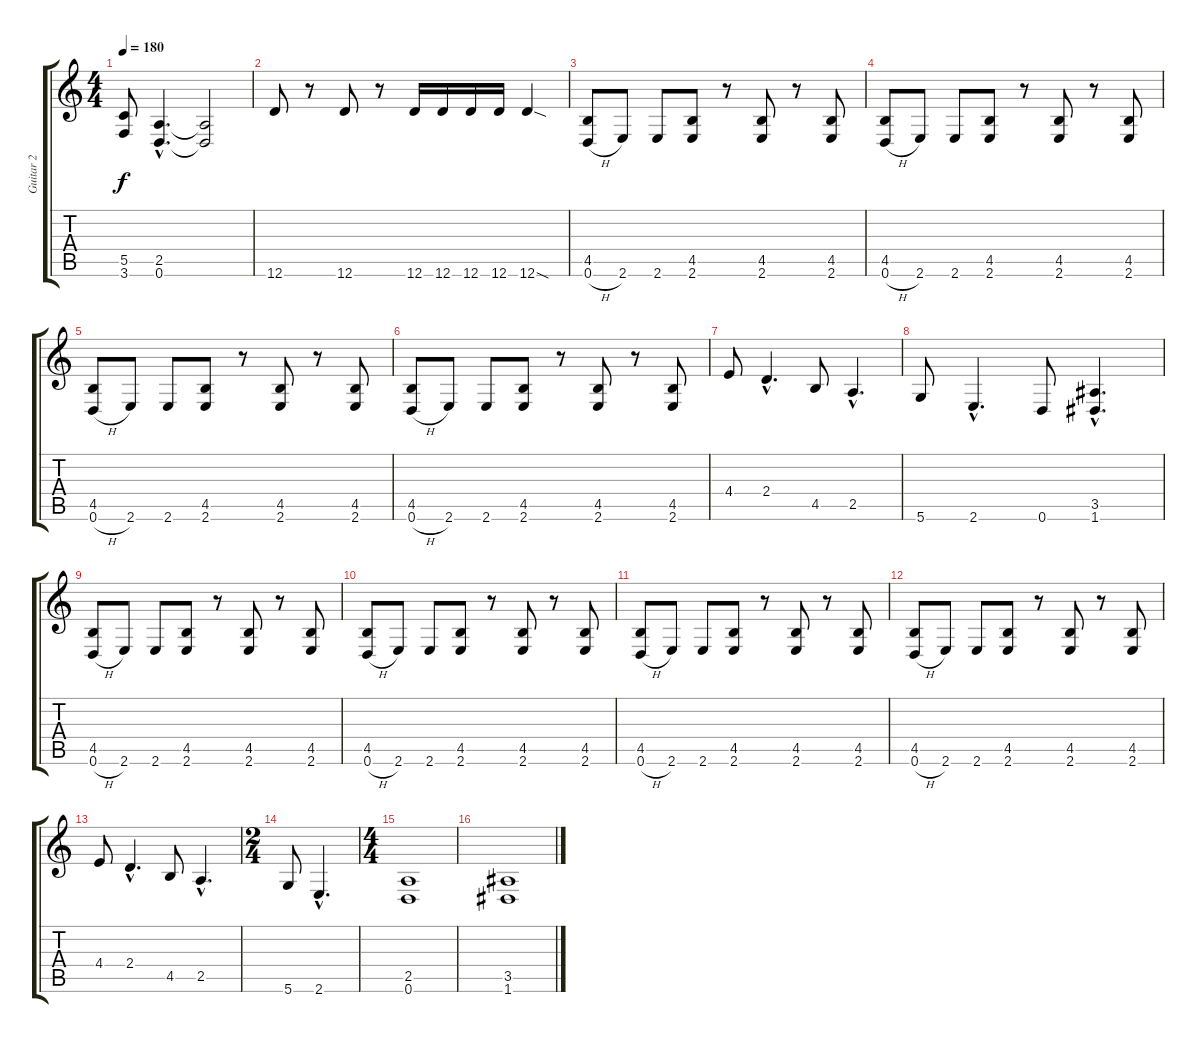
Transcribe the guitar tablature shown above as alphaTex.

\track ("Guitar 2" "Guitar 2") {instrument distortionguitar}
\staff {score tabs}
\tuning (D4 A3 F3 C3 G2 D2) {hide}
\ts (4 4)
\tempo 180
\clef g2
\ks c
(5.5 3.6).8{dy f} (2.5{hac} 0.6{hac}).4{d} (2.5{t} 0.6{t}).2 |
12.6.8 r.8 12.6.8 r.8 12.6.16 12.6.16 12.6.16 12.6.16 12.6{sod}.4 |
(4.5 0.6{h}).8 2.6.8 2.6.8 (4.5 2.6).8 r.8 (4.5 2.6).8 r.8 (4.5 2.6).8 |
(4.5 0.6{h}).8 2.6.8 2.6.8 (4.5 2.6).8 r.8 (4.5 2.6).8 r.8 (4.5 2.6).8 |
(4.5 0.6{h}).8 2.6.8 2.6.8 (4.5 2.6).8 r.8 (4.5 2.6).8 r.8 (4.5 2.6).8 |
(4.5 0.6{h}).8 2.6.8 2.6.8 (4.5 2.6).8 r.8 (4.5 2.6).8 r.8 (4.5 2.6).8 |
4.4.8 2.4{hac}.4{d} 4.5.8 2.5{hac}.4{d} |
5.6.8 2.6{hac}.4{d} 0.6.8 (3.5{hac} 1.6{hac}).4{d} |
(4.5 0.6{h}).8 2.6.8 2.6.8 (4.5 2.6).8 r.8 (4.5 2.6).8 r.8 (4.5 2.6).8 |
(4.5 0.6{h}).8 2.6.8 2.6.8 (4.5 2.6).8 r.8 (4.5 2.6).8 r.8 (4.5 2.6).8 |
(4.5 0.6{h}).8 2.6.8 2.6.8 (4.5 2.6).8 r.8 (4.5 2.6).8 r.8 (4.5 2.6).8 |
(4.5 0.6{h}).8 2.6.8 2.6.8 (4.5 2.6).8 r.8 (4.5 2.6).8 r.8 (4.5 2.6).8 |
4.4.8 2.4{hac}.4{d} 4.5.8 2.5{hac}.4{d} |
\ts (2 4)
5.6.8 2.6{hac}.4{d} |
\ts (4 4)
(2.5 0.6).1 |
(3.5 1.6).1
